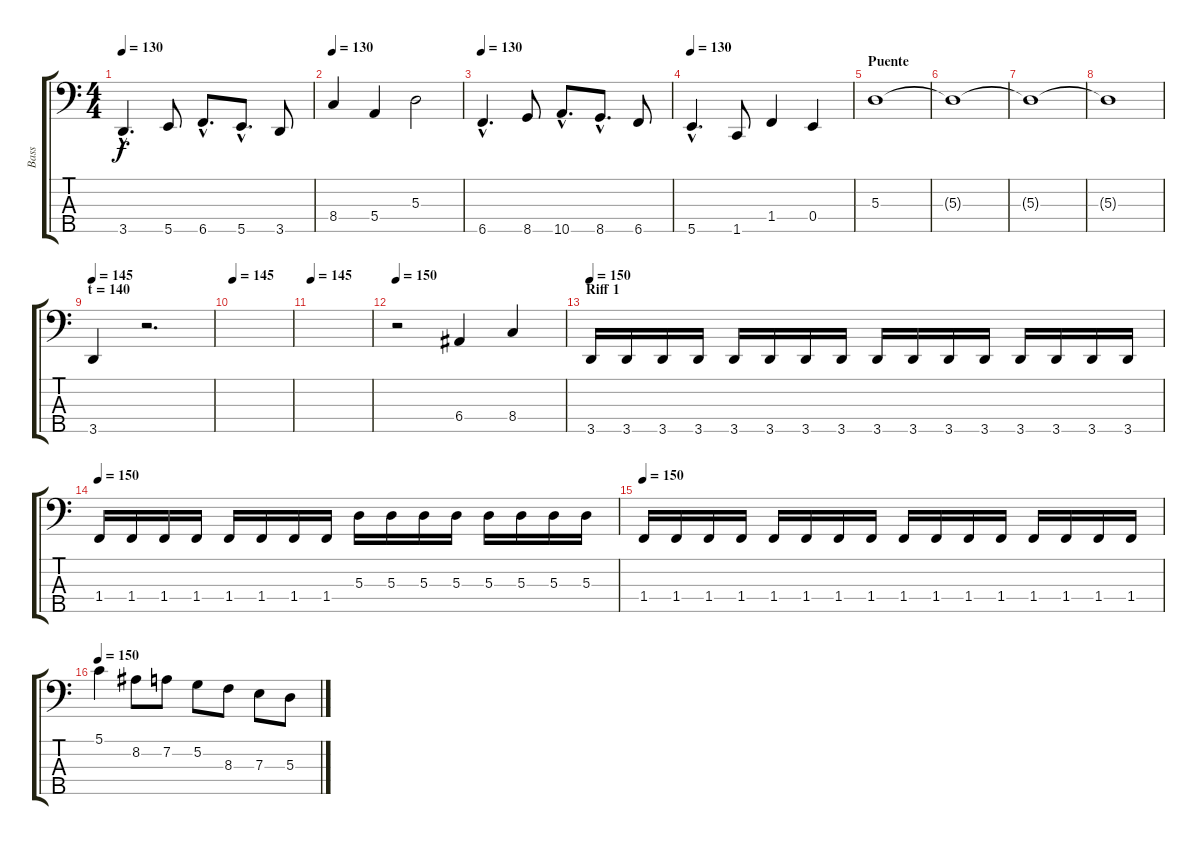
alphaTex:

\track ("Bass" "Bass") {instrument electricbasspick}
\staff {score tabs}
\tuning (G2 D2 A1 E1 B0) {hide}
\ts (4 4)
\tempo 130
\clef f4
\ks c
3.5{hac}.4{d dy f} 5.5.8 6.5{hac}.8{d} 5.5{hac}.8{d} 3.5.8 |
\tempo 130
8.4.4 5.4.4 5.3.2 |
\tempo 130
6.5{hac}.4{d} 8.5.8 10.5{hac}.8{d} 8.5{hac}.8{d} 6.5.8 |
\tempo 130
5.5{hac}.4{d} 1.5.8 1.4.4 0.4.4 |
\section ("" "Puente")
5.3.1 |
5.3{t}.1 |
5.3{t}.1 |
5.3{t}.1 |
\section ("" "t = 140")
\tempo 145
3.5.4 r.2{d} |
\tempo 145
|
\tempo 145
|
\tempo 150
r.2 6.4.4 8.4.4 |
\section ("" "Riff 1")
\tempo 150
3.5.16 3.5.16 3.5.16 3.5.16 3.5.16 3.5.16 3.5.16 3.5.16 3.5.16 3.5.16 3.5.16 3.5.16 3.5.16 3.5.16 3.5.16 3.5.16 |
\tempo 150
1.4.16 1.4.16 1.4.16 1.4.16 1.4.16 1.4.16 1.4.16 1.4.16 5.3.16 5.3.16 5.3.16 5.3.16 5.3.16 5.3.16 5.3.16 5.3.16 |
\tempo 150
1.4.16 1.4.16 1.4.16 1.4.16 1.4.16 1.4.16 1.4.16 1.4.16 1.4.16 1.4.16 1.4.16 1.4.16 1.4.16 1.4.16 1.4.16 1.4.16 |
\tempo 150
5.1.4 8.2.8 7.2.8 5.2.8 8.3.8 7.3.8 5.3.8
